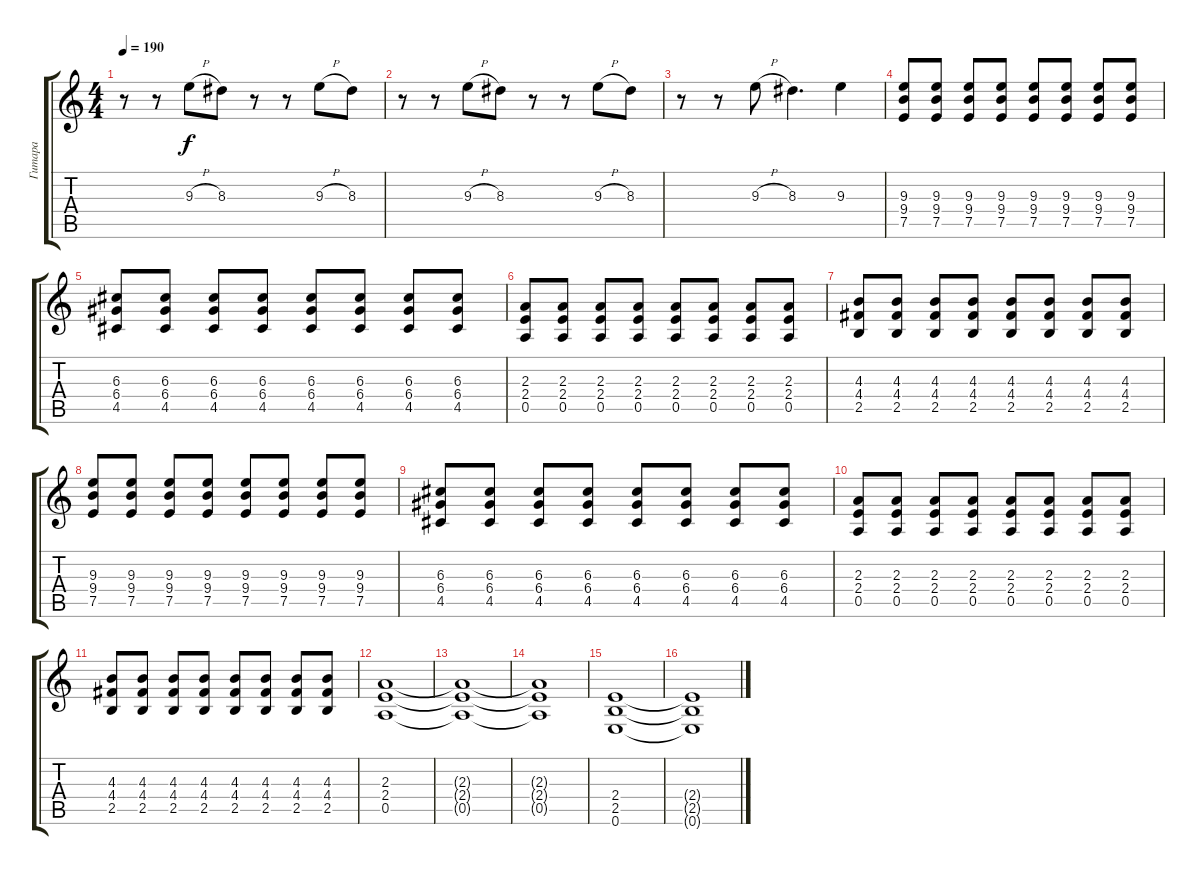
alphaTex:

\track ("Гитара" "Гитара") {instrument overdrivenguitar}
\staff {score tabs}
\tuning (E4 B3 G3 D3 A2 E2) {hide}
\ts (4 4)
\tempo 190
\clef g2
\ks c
r.8{dy f} r.8 9.3{h}.8 8.3.8 r.8 r.8 9.3{h}.8 8.3.8 |
r.8 r.8 9.3{h}.8 8.3.8 r.8 r.8 9.3{h}.8 8.3.8 |
r.8 r.8 9.3{h}.8 8.3.4{d} 9.3.4 |
(9.3 9.4 7.5).8{balance 8} (9.3 9.4 7.5).8 (9.3 9.4 7.5).8 (9.3 9.4 7.5).8 (9.3 9.4 7.5).8 (9.3 9.4 7.5).8 (9.3 9.4 7.5).8 (9.3 9.4 7.5).8 |
(6.3 6.4 4.5).8 (6.3 6.4 4.5).8 (6.3 6.4 4.5).8 (6.3 6.4 4.5).8 (6.3 6.4 4.5).8 (6.3 6.4 4.5).8 (6.3 6.4 4.5).8 (6.3 6.4 4.5).8 |
(2.3 2.4 0.5).8 (2.3 2.4 0.5).8 (2.3 2.4 0.5).8 (2.3 2.4 0.5).8 (2.3 2.4 0.5).8 (2.3 2.4 0.5).8 (2.3 2.4 0.5).8 (2.3 2.4 0.5).8 |
(4.3 4.4 2.5).8 (4.3 4.4 2.5).8 (4.3 4.4 2.5).8 (4.3 4.4 2.5).8 (4.3 4.4 2.5).8 (4.3 4.4 2.5).8 (4.3 4.4 2.5).8 (4.3 4.4 2.5).8 |
(9.3 9.4 7.5).8 (9.3 9.4 7.5).8 (9.3 9.4 7.5).8 (9.3 9.4 7.5).8 (9.3 9.4 7.5).8 (9.3 9.4 7.5).8 (9.3 9.4 7.5).8 (9.3 9.4 7.5).8 |
(6.3 6.4 4.5).8 (6.3 6.4 4.5).8 (6.3 6.4 4.5).8 (6.3 6.4 4.5).8 (6.3 6.4 4.5).8 (6.3 6.4 4.5).8 (6.3 6.4 4.5).8 (6.3 6.4 4.5).8 |
(2.3 2.4 0.5).8 (2.3 2.4 0.5).8 (2.3 2.4 0.5).8 (2.3 2.4 0.5).8 (2.3 2.4 0.5).8 (2.3 2.4 0.5).8 (2.3 2.4 0.5).8 (2.3 2.4 0.5).8 |
(4.3 4.4 2.5).8 (4.3 4.4 2.5).8 (4.3 4.4 2.5).8 (4.3 4.4 2.5).8 (4.3 4.4 2.5).8 (4.3 4.4 2.5).8 (4.3 4.4 2.5).8 (4.3 4.4 2.5).8 |
(2.3 2.4 0.5).1 |
(2.3{t} 2.4{t} 0.5{t}).1 |
(2.3{t} 2.4{t} 0.5{t}).1 |
(2.4 2.5 0.6).1 |
(2.4{t} 2.5{t} 0.6{t}).1
